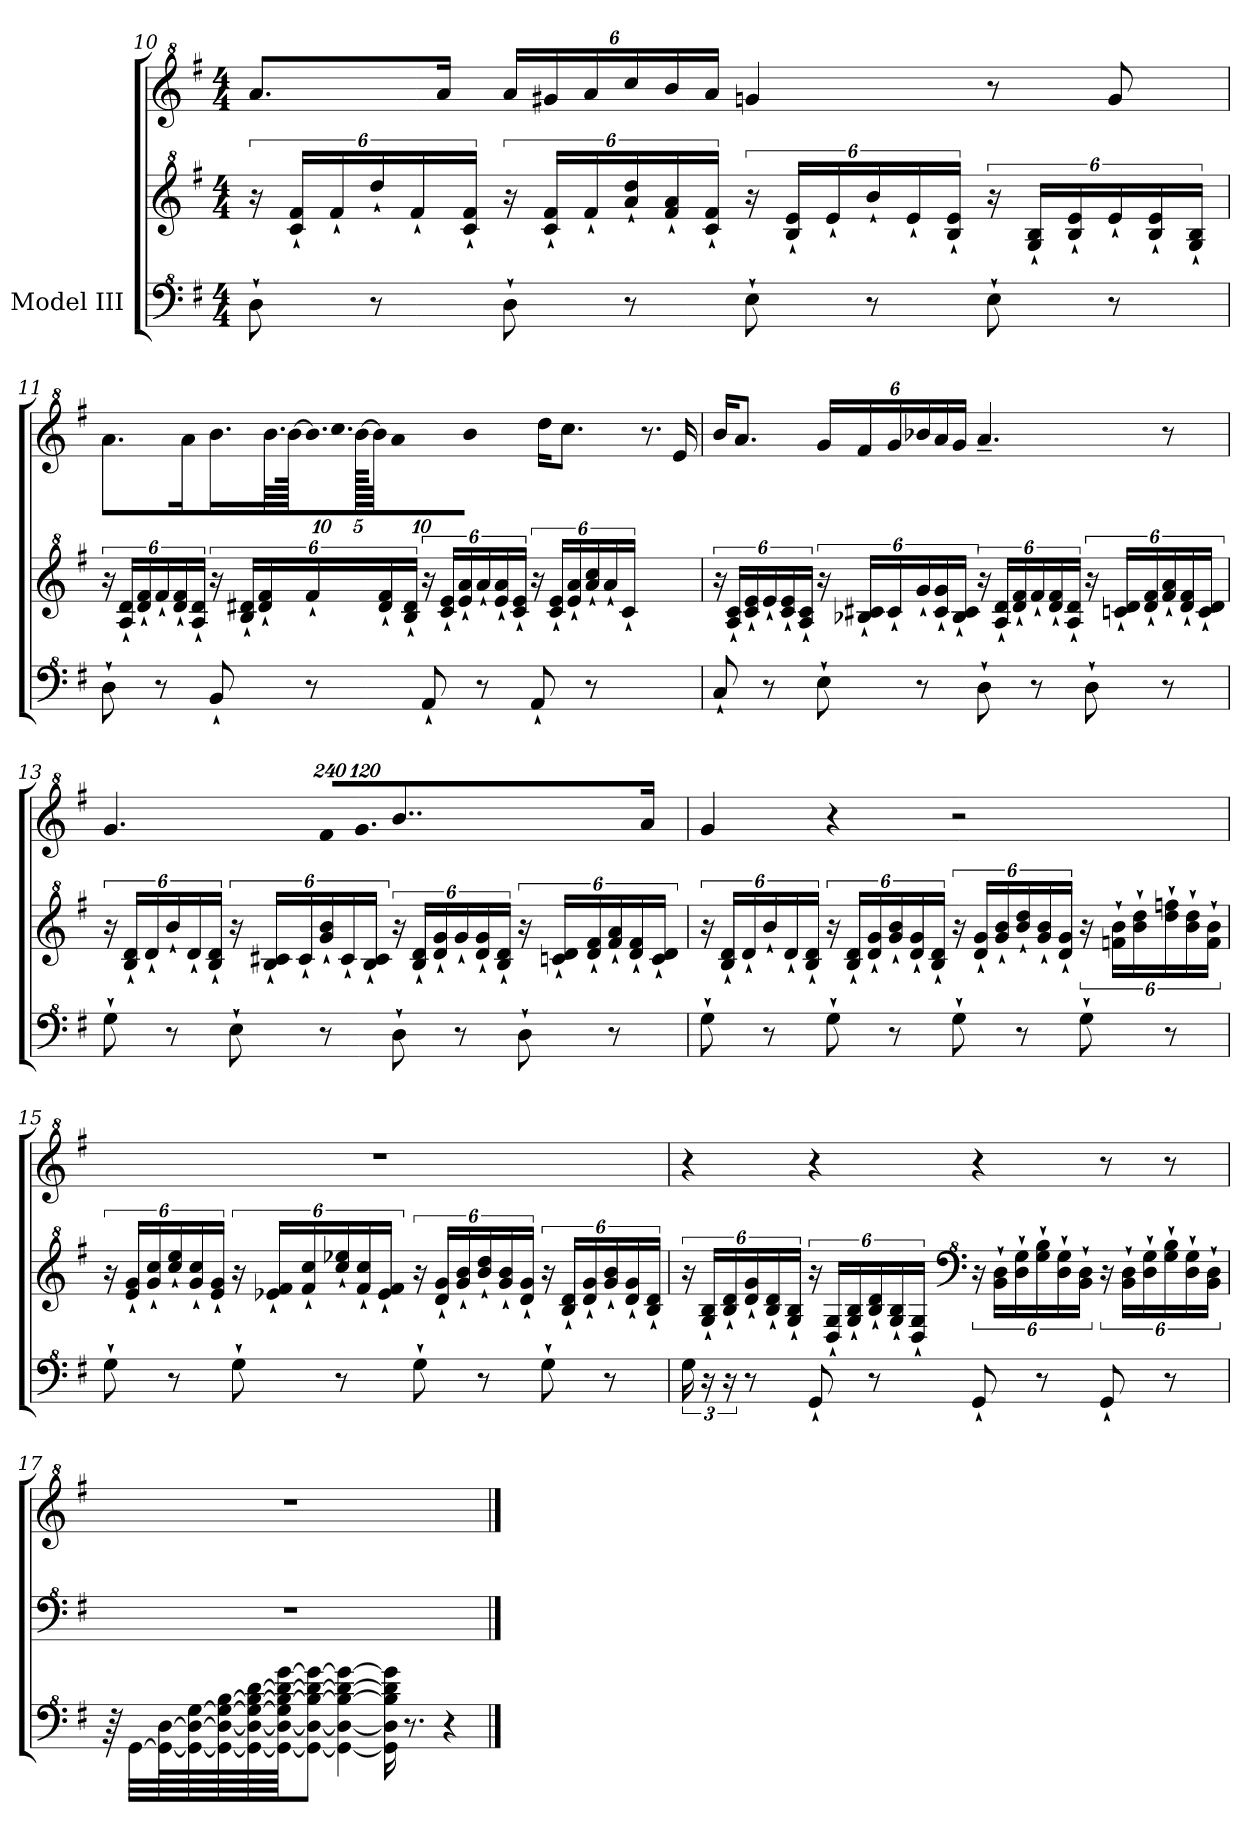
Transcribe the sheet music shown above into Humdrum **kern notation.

**kern	**kern	**kern
*part1	*part1	*part1
*staff3	*staff2	*staff1
*I"Model III	*	*
!!LO:LB:g=z
*clefF^4	*clefG^2	*clefG^2
*k[f#]	*k[f#]	*k[f#]
*M4/4	*M4/4	*M4/4
=10	=10	=10
8d`\	24r	8.aa/L
.	24cc/` 24ff#/`LL	.
.	24ff#`/	.
8r	24ddd`/	.
.	24ff#`/	.
.	.	16aa/Jk
.	24cc/` 24ff#/`JJ	.
*	*	*Xbrackettup
8d`\	24r	24aa/LL
.	24cc/` 24ff#/`LL	24gg#X/
.	24ff#`/	24aa/
8r	24aa/` 24ddd/`	24ccc/
.	24ff#/` 24aa/`	24bb/
.	24cc/` 24ff#/`JJ	24aa/JJ
8e`\	24r	4ggn/
.	24b/` 24ee/`LL	.
.	24ee`/	.
8r	24bb`/	.
.	24ee`/	.
.	24b/` 24ee/`JJ	.
8e`\	24r	8r
.	24g/` 24b/`LL	.
.	24b/` 24ee/`	.
8r	24ee`/	8gg/
.	24b/` 24ee/`	.
.	24g/` 24b/`JJ	.
!!LO:LB:g=z
=11	=11	=11
8d`\	24r	8.aa/L
.	24a/` 24dd/`LL	.
.	24dd/` 24ff#/`	.
8r	24ff#`/	.
.	24dd/` 24ff#/`	.
.	.	16aa/Jk
.	24a/` 24dd/`JJ	.
8B`/	24r	16.bb\LL
.	24b/` 24dd#X/`LL	.
.	24dd#/` 24ff#/`	.
.	.	64.bb\LL
.	.	[128bb\JK
!	!	!LO:N:vis=32.
8r	24ff#`/	640%9bb\]
!	!	!LO:N:vis=32.
.	.	640%9ccc\
.	.	[320bb\J
.	.	640%7bb\J]
.	24dd#/` 24ff#/`	.
.	.	24aa\
.	24b/` 24dd#/`JJ	.
.	.	24bb\JJ
8A`/	24r	.
.	.	16ddd\KL
.	24cc/` 24ee/`LL	.
.	.	8.ccc\J
.	24ee/` 24aa/`	.
8r	24aa`/	.
.	24ee/` 24aa/`	.
.	24cc/` 24ee/`JJ	.
8A`/	24r	.
.	.	8.r
.	24cc/` 24ee/`LL	.
.	24ee/` 24aa/`	.
8r	24aa/` 24ccc/`	.
.	24aa`/	.
.	.	16ee/
.	24cc`/JJ	.
1920ryy	1920ryy	.
!!LO:LB:g=z
=12	=12	=12
8c`/	24r	16bb/KL
.	24a/` 24cc/`LL	.
.	.	8.aa/J
.	24cc/` 24ee/`	.
8r	24ee`/	.
.	24cc/` 24ee/`	.
.	24a/` 24cc/`JJ	.
8e`\	24r	24gg/LL
.	24b-X/` 24cc#X/`LL	24ff#/
.	24cc#`/	24gg/
8r	24gg`/	24bb-X/
.	24cc#/` 24gg/`	24aa/
.	24b-/` 24cc#/`JJ	24gg/JJ
8d`\	24r	4.aa~/
.	24a/` 24dd/`LL	.
.	24dd/` 24ff#/`	.
8r	24ff#`/	.
.	24dd/` 24ff#/`	.
.	24a/` 24dd/`JJ	.
8d`\	24r	.
.	24ccn/` 24dd/`LL	.
.	24dd/` 24ff#/`	.
8r	24ff#/` 24aa/`	8r
.	24dd/` 24ff#/`	.
.	24cc/` 24dd/`JJ	.
!!LO:PB:g=z
=13	=13	=13
8g`\	24r	4.gg/
.	24b/` 24dd/`LL	.
.	24dd`/	.
8r	24bb`/	.
.	24dd`/	.
.	24b/` 24dd/`JJ	.
8e`\	24r	.
.	24b/` 24cc#X/`LL	.
.	24cc#`/	.
!	!	!LO:N:vis=8
8r	24gg/` 24bb/`	1920%137ff#/L
.	24cc#`/	.
!	!	!LO:N:vis=16.
.	.	1920%103gg/Jk
.	24b/` 24cc#/`JJ	.
8d`\	24r	4..bb\
.	24b/` 24dd/`LL	.
.	24dd/` 24gg/`	.
8r	24gg`/	.
.	24dd/` 24gg/`	.
.	24b/` 24dd/`JJ	.
8d`\	24r	.
.	24ccn/` 24dd/`LL	.
.	24dd/` 24ff#/`	.
8r	24ff#/` 24aa/`	.
.	24dd/` 24ff#/`	.
.	.	16aa/
.	24cc/` 24dd/`JJ	.
!!LO:LB:g=z
=14	=14	=14
8g`\	24r	4gg/
.	24b/` 24dd/`LL	.
.	24dd`/	.
8r	24bb`/	.
.	24dd`/	.
.	24b/` 24dd/`JJ	.
8g`\	24r	4r
.	24b/` 24dd/`LL	.
.	24dd/` 24gg/`	.
8r	24gg/` 24bb/`	.
.	24dd/` 24gg/`	.
.	24b/` 24dd/`JJ	.
8g`\	24r	2r
.	24dd/` 24gg/`LL	.
.	24gg/` 24bb/`	.
8r	24bb/` 24ddd/`	.
.	24gg/` 24bb/`	.
.	24dd/` 24gg/`JJ	.
8g`\	24r	.
.	24ffn\` 24bb\`LL	.
.	24bb\` 24ddd\`	.
8r	24ddd\` 24fffn\`	.
.	24bb\` 24ddd\`	.
.	24ff\` 24bb\`JJ	.
!!LO:LB:g=z
=15	=15	=15
8g`\	24r	1r
.	24ee/` 24gg/`LL	.
.	24gg/` 24ccc/`	.
8r	24ccc/` 24eee/`	.
.	24gg/` 24ccc/`	.
.	24ee/` 24gg/`JJ	.
8g`\	24r	.
.	24ee-X/` 24ff#/`LL	.
.	24ff#/` 24ccc/`	.
8r	24ccc/` 24eee-X/`	.
.	24ff#/` 24ccc/`	.
.	24ee-/` 24ff#/`JJ	.
8g`\	24r	.
.	24dd/` 24gg/`LL	.
.	24gg/` 24bb/`	.
8r	24bb/` 24ddd/`	.
.	24gg/` 24bb/`	.
.	24dd/` 24gg/`JJ	.
8g`\	24r	.
.	24b/` 24dd/`LL	.
.	24dd/` 24gg/`	.
8r	24gg/` 24bb/`	.
.	24dd/` 24gg/`	.
.	24b/` 24dd/`JJ	.
!!LO:LB:g=z
=16	=16	=16
24g\	24r	4r
24r	24g/` 24b/`LL	.
24r	24b/` 24dd/`	.
8r	24dd/` 24gg/`	.
.	24b/` 24dd/`	.
.	24g/` 24b/`JJ	.
8G`/	24r	4r
.	24d/` 24g/`LL	.
.	24g/` 24b/`	.
8r	24b/` 24dd/`	.
.	24g/` 24b/`	.
.	24d/` 24g/`JJ	.
*	*clefF^4	*
*	*	*MM31
8G`/	24r	4r
.	24B\` 24d\`LL	.
.	24d\` 24g\`	.
8r	24g\` 24b\`	.
.	24d\` 24g\`	.
.	24B\` 24d\`JJ	.
*	*	*MM30
8G`/	24r	8r
.	24B\` 24d\`LL	.
.	24d\` 24g\`	.
*	*	*MM29
8r	24g\` 24b\`	8r
.	24d\` 24g\`	.
.	24B\` 24d\`JJ	.
=17	=17	=17
64r	1r	1r
[32G\LLL	.	.
64G\_ [64d\L	.	.
64G\_ 64d\_ [64g\	.	.
64G\_ 64d\_ 64g\_ [64b\	.	.
64G\_ 64d\_ 64g\_ 64b\_ [64dd\	.	.
64G\_ 64d\_ 64g\] 64b\_ 64dd\_ [64gg\JJJ	.	.
8G\_ 8d\_ 8b\_ 8dd\_ 8gg\_J	.	.
4G\_ 4d\_ 4b\_ 4dd\_ 4gg\_	.	.
16G\] 16d\] 16b\] 16dd\] 16gg\]	.	.
8.r	.	.
4r	.	.
==	==	==
*-	*-	*-
